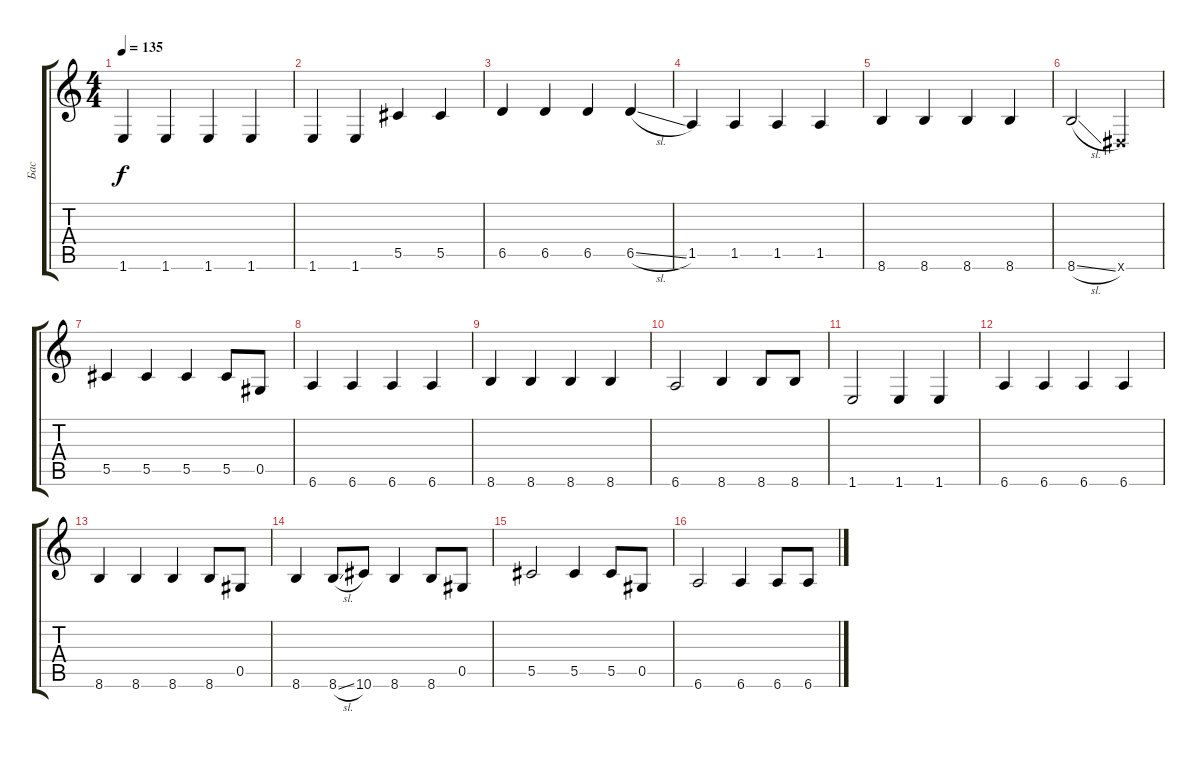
\track ("Бас" "Бас") {instrument electricbassfinger}
\staff {score tabs}
\tuning (Eb4 Bb3 Gb3 Db3 Ab2 Eb2) {hide}
\ts (4 4)
\tempo 135
\clef g2
\ks c
1.6.4{dy f} 1.6.4 1.6.4 1.6.4 |
1.6.4 1.6.4 5.5.4 5.5.4 |
6.5.4 6.5.4 6.5.4 6.5{sl}.4 |
1.5.4 1.5.4 1.5.4 1.5.4 |
8.6.4 8.6.4 8.6.4 8.6.4 |
8.6{sl}.2 0.6{x}.4 |
5.5.4 5.5.4 5.5.4 5.5.8 0.5.8 |
6.6.4 6.6.4 6.6.4 6.6.4 |
8.6.4 8.6.4 8.6.4 8.6.4 |
6.6.2 8.6.4 8.6.8 8.6.8 |
1.6.2 1.6.4 1.6.4 |
6.6.4 6.6.4 6.6.4 6.6.4 |
8.6.4 8.6.4 8.6.4 8.6.8 0.5.8 |
8.6.4 8.6{sl}.8 10.6.8 8.6.4 8.6.8 0.5.8 |
5.5.2 5.5.4 5.5.8 0.5.8 |
6.6.2 6.6.4 6.6.8 6.6.8
